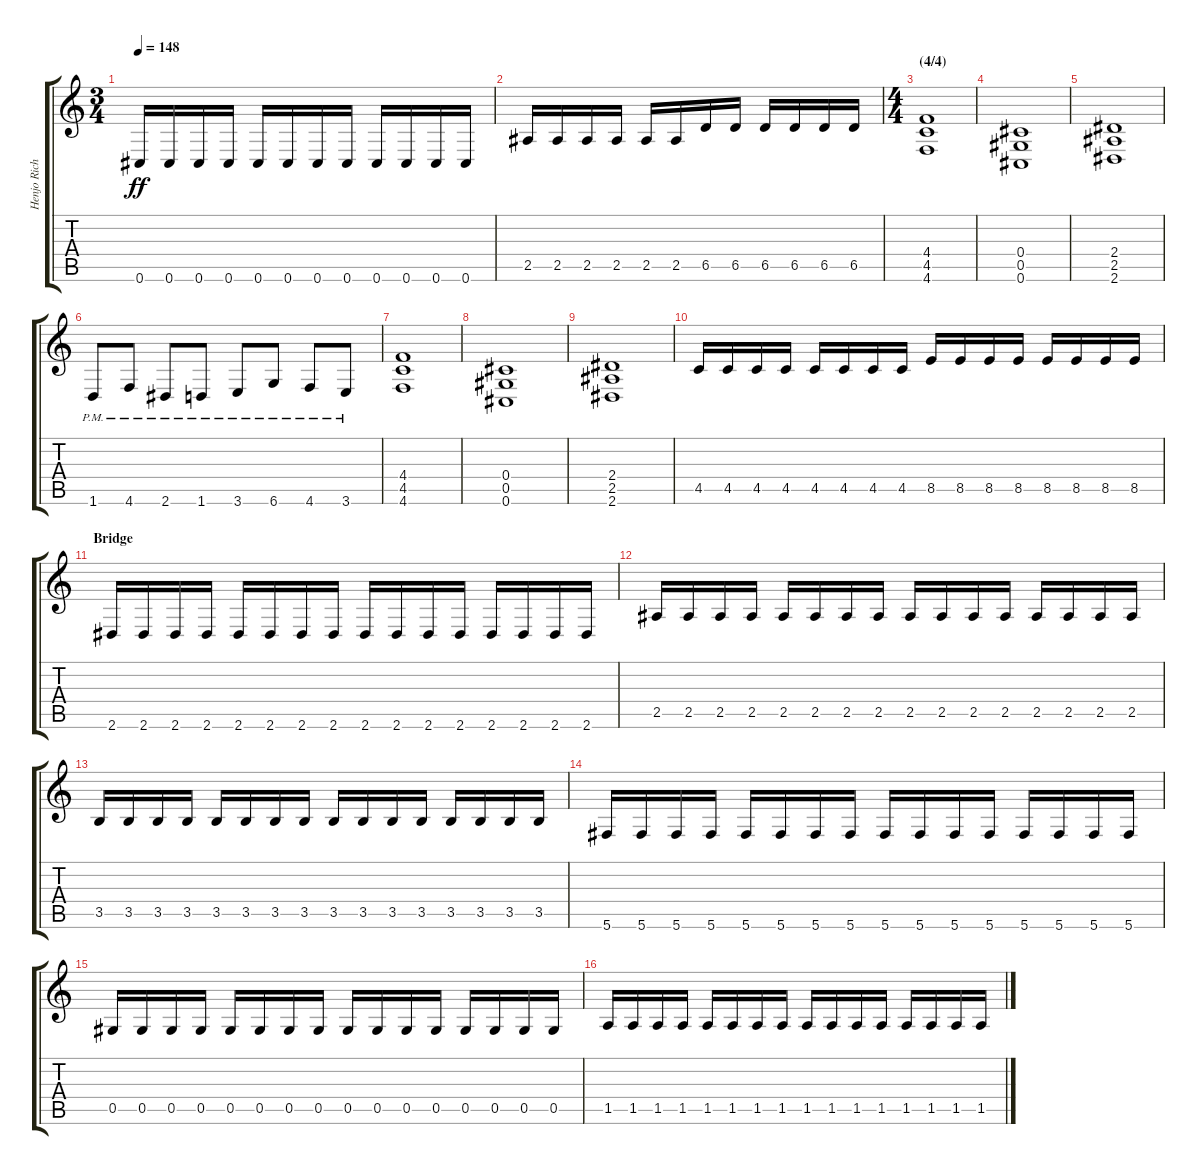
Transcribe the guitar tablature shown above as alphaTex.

\track ("Henjo Richter<Guiar>" "Henjo Rich") {instrument distortionguitar}
\staff {score tabs}
\tuning (Eb4 Bb3 Gb3 Db3 Ab2 Db2) {hide}
\ts (3 4)
\tempo 148
\clef g2
\ks c
0.6.16{dy ff} 0.6.16 0.6.16 0.6.16 0.6.16 0.6.16 0.6.16 0.6.16 0.6.16 0.6.16 0.6.16 0.6.16 |
2.5.16 2.5.16 2.5.16 2.5.16 2.5.16 2.5.16 6.5.16 6.5.16 6.5.16 6.5.16 6.5.16 6.5.16 |
\ts (4 4)
\section ("" "(4/4)")
(4.4 4.5 4.6).1 |
(0.4 0.5 0.6).1 |
(2.4 2.5 2.6).1 |
1.6{pm}.8 4.6{pm}.8 2.6{pm}.8 1.6{pm}.8 3.6{pm}.8 6.6{pm}.8 4.6{pm}.8 3.6{pm}.8 |
(4.4 4.5 4.6).1 |
(0.4 0.5 0.6).1 |
(2.4 2.5 2.6).1 |
4.5.16 4.5.16 4.5.16 4.5.16 4.5.16 4.5.16 4.5.16 4.5.16 8.5.16 8.5.16 8.5.16 8.5.16 8.5.16 8.5.16 8.5.16 8.5.16 |
\section ("" "Bridge")
2.6.16 2.6.16 2.6.16 2.6.16 2.6.16 2.6.16 2.6.16 2.6.16 2.6.16 2.6.16 2.6.16 2.6.16 2.6.16 2.6.16 2.6.16 2.6.16 |
2.5.16 2.5.16 2.5.16 2.5.16 2.5.16 2.5.16 2.5.16 2.5.16 2.5.16 2.5.16 2.5.16 2.5.16 2.5.16 2.5.16 2.5.16 2.5.16 |
3.5.16 3.5.16 3.5.16 3.5.16 3.5.16 3.5.16 3.5.16 3.5.16 3.5.16 3.5.16 3.5.16 3.5.16 3.5.16 3.5.16 3.5.16 3.5.16 |
5.6.16 5.6.16 5.6.16 5.6.16 5.6.16 5.6.16 5.6.16 5.6.16 5.6.16 5.6.16 5.6.16 5.6.16 5.6.16 5.6.16 5.6.16 5.6.16 |
0.5.16 0.5.16 0.5.16 0.5.16 0.5.16 0.5.16 0.5.16 0.5.16 0.5.16 0.5.16 0.5.16 0.5.16 0.5.16 0.5.16 0.5.16 0.5.16 |
1.5.16 1.5.16 1.5.16 1.5.16 1.5.16 1.5.16 1.5.16 1.5.16 1.5.16 1.5.16 1.5.16 1.5.16 1.5.16 1.5.16 1.5.16 1.5.16
